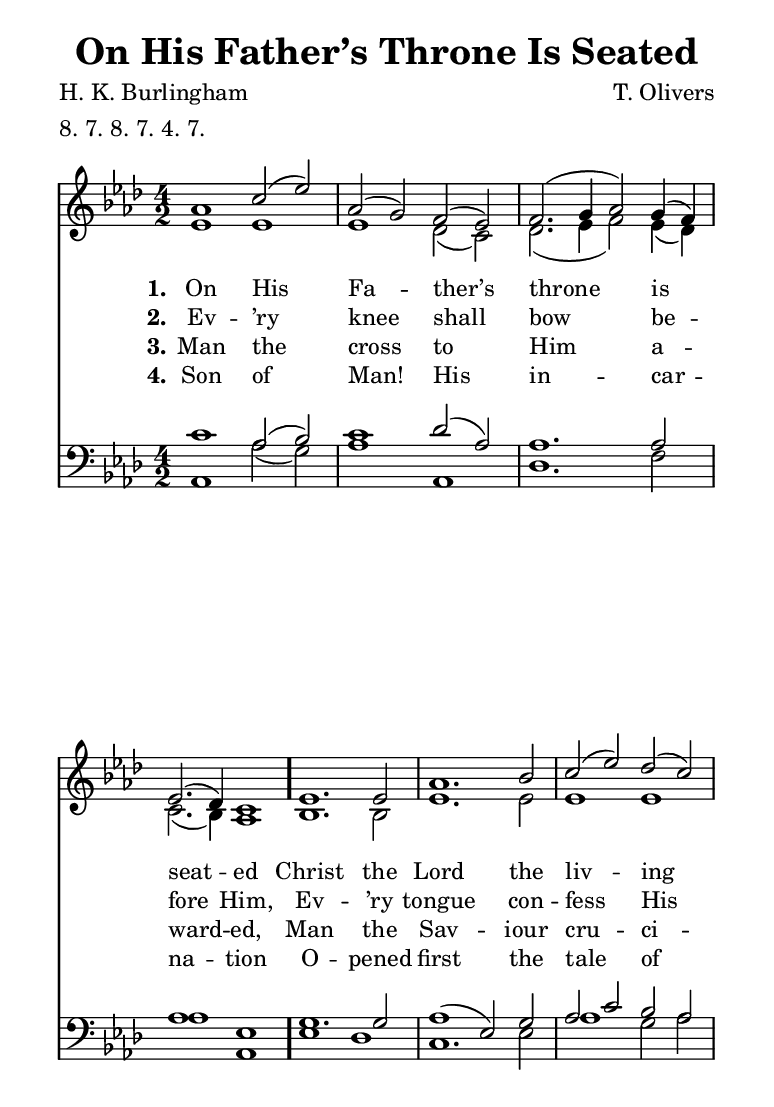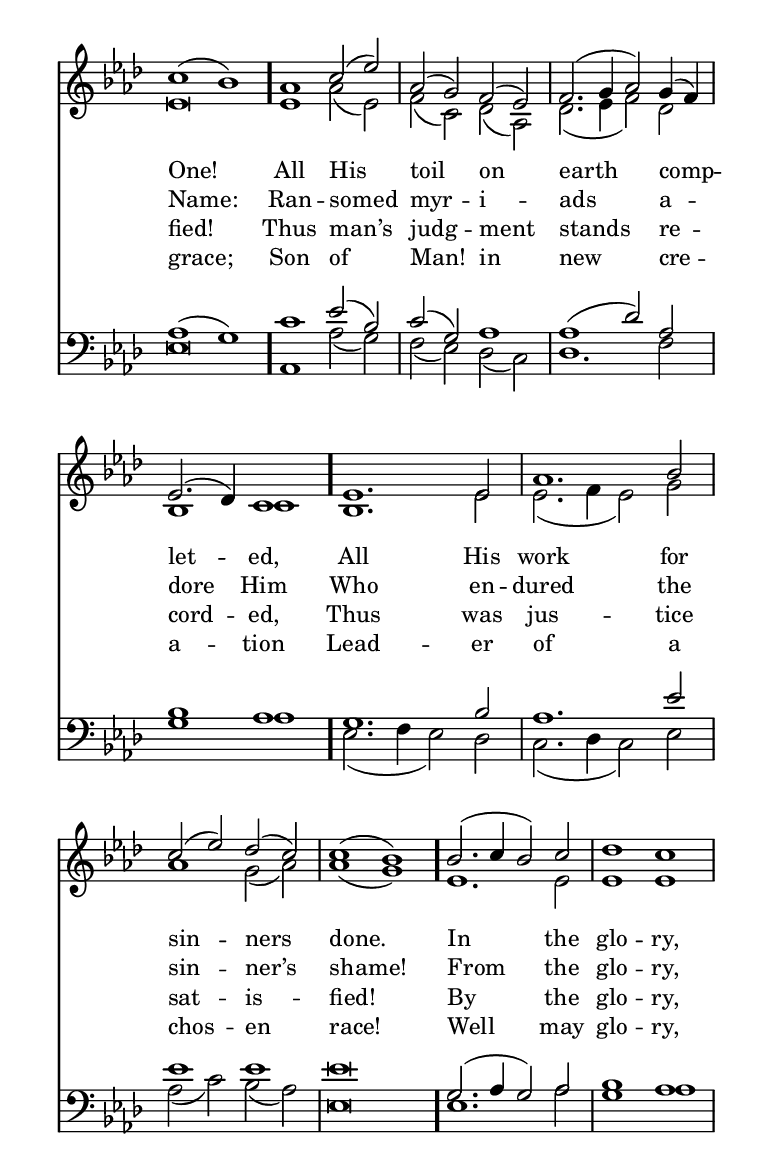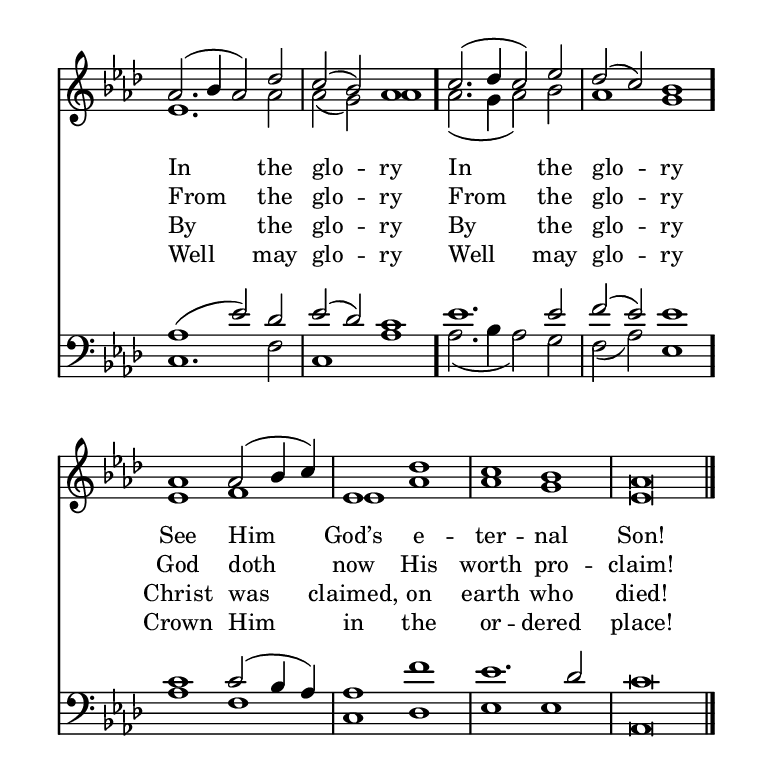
\include "common/global.ily"
\paper {
  \include "common/paper.ily"
  %ragged-bottom = ##t
  %ragged-last-bottom = ##t
  %systems-per-page = ##f
  %page-count = ##f
}

\header{
  hymnnumber = "185"
  title = "On His Father’s Throne Is Seated"
  tunename = ""
  meter = "8. 7. 8. 7. 4. 7."
  poet = "H. K. Burlingham"
  composer = "T. Olivers"
  %copyright = ""
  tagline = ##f
}

% for fermata in MIDI
ta = { \tempo 2=100 }
tb = { \tempo 2=50 }

global = {
  \include "common/overrides.ily"
  \override Staff.TimeSignature.style = #'()
  \time 4/2
  \override Score.MetronomeMark.transparent = ##t % hide all fermata changes too
  \ta
  \key aes \major
  \autoBeamOff
}

notesSoprano = {
\global
\relative c'' {

  aes1 c2( ees) | aes,( g) f( ees) | f2.( g4 aes2) g4( f) | ees2.( des4) c1 |
  ees1. ees2 | aes1. bes2 | c2( ees) des( c) | c1( bes) |
  aes1 c2( ees) | aes,( g) f( ees) | f2.( g4 aes2) g4( f) | ees2.( des4) c1 |
  ees1. ees2 | aes1. bes2 | c( ees) des( c) | c1( bes) |
  bes2.( c4 bes2) c | des1 c | aes2.( bes4 aes2) des2 | c2( bes) aes1 |
  c2.( des4 c2) ees | des( c) bes1 |
  aes1 aes2( bes4 c) | ees,1 des' | c bes | aes\breve
  \bar "|."

}
}

notesAlto = {
\global
\relative e' {

  ees1 ees | ees des2( c) | des2.( ees4 f2) ees4( des) | c2.( bes4) aes1 |
  bes1. bes2 | ees1. ees2 | ees1 ees | ees\breve |
  ees1 aes2( ees) | f( c) des( aes) | des2.( ees4 f2) des2 | bes1 c |
  bes1. ees2 | ees2.( f4 ees2) g | aes1 g2( aes) | aes1( g) |
  ees1. ees2 | ees1 ees | ees1. aes2 | aes( g) aes1 |
  aes2.( g4 aes2) bes2 | aes1 g |
  ees1 f | ees aes | aes g | ees\breve

}
}

notesTenor = {
\global
\relative a {

  c1 aes2( bes) | c1 des2( aes) | aes1. aes2 | aes1 ees |
  g1. g2 | aes1( ees2) g2 | aes2 c bes aes | aes1( g) |
  c1 ees2( bes) | c( g) aes1 | aes1( des2) aes2 | bes1 aes |
  g1. bes2 | aes1. ees'2 | ees1 ees | ees\breve |
  g,2.( aes4 g2) aes | bes1 aes | aes1( ees'2) des | ees( des) c1 |
  ees1. ees2 | f2( ees) ees1 |
  c1 c2( bes4 aes) | aes1 f' | ees1. des2 | c\breve

}
}

notesBass = {
\global
\relative f, {

  aes1 aes'2( g) | aes1 aes, | des1. f2 | aes1 aes, |
  ees'1 des | c1. ees2 | aes1 g2 aes | ees\breve
  aes,1 aes'2( g) | f( ees) des( c) | des1. f2 | g1 aes1 |
  ees2.( f4 ees2) des | c2.( des4 c2) ees2 | aes( c) bes( aes) | ees\breve |
  ees1. aes2 | g1 aes | c,1. f2 | c1 aes' |
  aes2.( bes4 aes2) g | f( aes) ees1 |
  aes1 f | c des | ees ees | aes,\breve

}
}

wordsA = \lyricmode {
\set stanza = "1."

On His Fa -- ther’s throne is seat -- ed \bar "."
Christ the Lord the liv -- ing One! \bar "."
All His toil on earth comp -- let -- ed, \bar "."
All His work for sin -- ners done. \bar "."
%{HIDE>%} In the glo -- ry, In the glo -- ry \bar "." %{<HIDE%}
In the glo -- ry \bar "."
See Him God’s e -- ter -- nal Son! \bar "."

}

wordsB = \lyricmode {
\set stanza = "2."

Ev -- ’ry knee shall bow be -- fore Him,
Ev -- ’ry tongue con -- fess His Name:
Ran -- somed myr -- i -- ads a -- dore Him
Who en -- dured the sin -- ner’s shame!
%{HIDE>%} From the glo -- ry, From the glo -- ry %{<HIDE%}
From the glo -- ry
God doth now His worth pro -- claim!

}

wordsC = \lyricmode {
\set stanza = "3."

Man the cross to Him a -- ward -- ed,
Man the Sav -- iour cru -- ci -- fied!
Thus man’s judg -- ment stands re -- cord -- ed,
Thus was jus -- tice sat -- is -- fied!
%{HIDE>%} By the glo -- ry, By the glo -- ry %{<HIDE%}
By the glo -- ry
Christ was claimed, on earth who died!

}

wordsD = \lyricmode {
\set stanza = "4."

Son of Man! His in -- car -- na -- tion
O -- pened first the tale of grace;
Son of Man! in new cre -- a -- tion
Lead -- er of a chos -- en race!
%{HIDE>%} Well may glo -- ry, Well may glo -- ry %{<HIDE%}
Well may glo -- ry
Crown Him in the or -- dered place!

}

\score {
  \context ChoirStaff <<
    \context Staff = upper <<
      \set ChoirStaff.systemStartDelimiter = #'SystemStartBar
      \context Voice  = sopranos { \voiceOne << \notesSoprano >> }
      \context Voice  = altos { \voiceTwo << \notesAlto >> }
      \context Lyrics = one   \lyricsto sopranos \wordsA
      \context Lyrics = two   \lyricsto sopranos \wordsB
      \context Lyrics = three \lyricsto sopranos \wordsC
      \context Lyrics = four  \lyricsto sopranos \wordsD
    >>
    \context Staff = men <<
      \clef bass
      \context Voice  = tenors { \voiceOne << \notesTenor >> }
      \context Voice  = basses { \voiceTwo << \notesBass >> }
    >>
  >>
  \layout {
    \include "common/layout.ily"
  }
  \midi{
    \include "common/midi.ily"
  }
}

\version "2.18.0"  % necessary for upgrading to future LilyPond versions.

% vi:set et ts=2 sw=2 ai nocindent syntax=lilypond:
